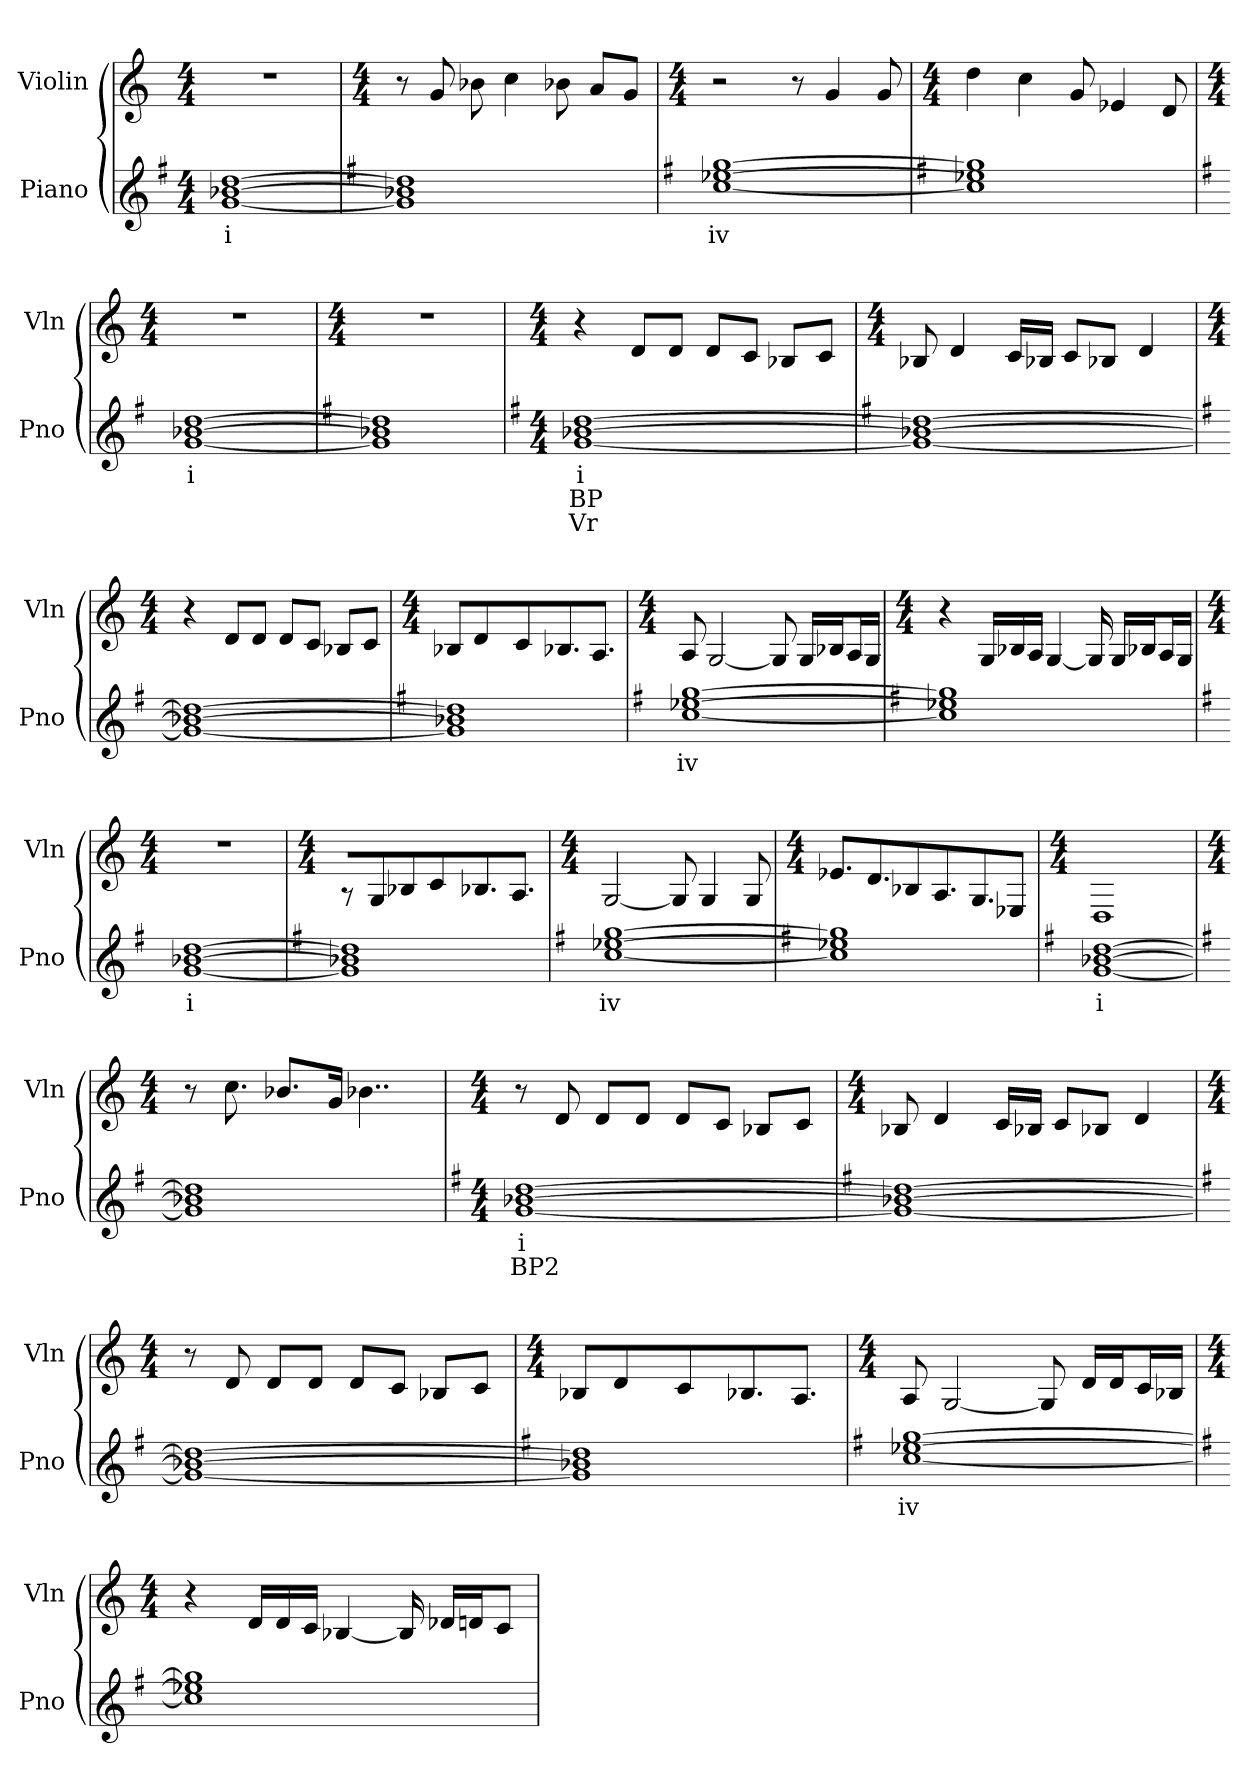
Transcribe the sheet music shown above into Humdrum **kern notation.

**kern	**text	**text	**text	**kern
*part2	*part2	*part2	*part2	*part1
*staff2	*staff2	*staff2	*staff2	*staff1
*I"Piano	*	*	*	*I"Violin
*I'Pno	*	*	*	*I'Vln
*k[f#]	*	*	*	*
*G:	*	*	*	*
*M4/4	*	*	*	*M4/4
=	=	=	=	=
[1g [1b-X [1dd	i	.	.	1r
=	=	=	=	=
*k[f#]	*	*	*	*
*G:	*	*	*	*
*	*	*	*	*M4/4
1g] 1b-X] 1dd]	.	.	.	8r
.	.	.	.	8g
.	.	.	.	8b-X
.	.	.	.	4cc
.	.	.	.	8b-X
.	.	.	.	8aL
.	.	.	.	8gJ
=	=	=	=	=
*k[f#]	*	*	*	*
*G:	*	*	*	*
*	*	*	*	*M4/4
[1cc [1ee-X [1gg	iv	.	.	2r
.	.	.	.	8r
.	.	.	.	4g
.	.	.	.	8g
=	=	=	=	=
*k[f#]	*	*	*	*
*G:	*	*	*	*
*	*	*	*	*M4/4
1cc] 1ee-X] 1gg]	.	.	.	4dd
.	.	.	.	4cc
.	.	.	.	8g
.	.	.	.	4e-X
.	.	.	.	8d
=	=	=	=	=
*k[f#]	*	*	*	*
*G:	*	*	*	*
*	*	*	*	*M4/4
[1g [1b-X [1dd	i	.	.	1r
=	=	=	=	=
*k[f#]	*	*	*	*
*G:	*	*	*	*
*	*	*	*	*M4/4
1g] 1b-X] 1dd]	.	.	.	1r
=	=	=	=	=
*k[f#]	*	*	*	*
*G:	*	*	*	*
*M4/4	*	*	*	*M4/4
[1g [1b-X [1dd	i	BP	Vr	4r
.	.	.	.	8dL
.	.	.	.	8dJ
.	.	.	.	8dL
.	.	.	.	8cJ
.	.	.	.	8B-XL
.	.	.	.	8cJ
=	=	=	=	=
*k[f#]	*	*	*	*
*G:	*	*	*	*
*	*	*	*	*M4/4
1g_ 1b-X_ 1dd_	.	.	.	8B-X
.	.	.	.	4d
.	.	.	.	16cLL
.	.	.	.	16B-XJJ
.	.	.	.	8cL
.	.	.	.	8B-XJ
.	.	.	.	4d
=	=	=	=	=
*k[f#]	*	*	*	*
*G:	*	*	*	*
*	*	*	*	*M4/4
1g_ 1b-X_ 1dd_	.	.	.	4r
.	.	.	.	8dL
.	.	.	.	8dJ
.	.	.	.	8dL
.	.	.	.	8cJ
.	.	.	.	8B-XL
.	.	.	.	8cJ
=	=	=	=	=
*k[f#]	*	*	*	*
*G:	*	*	*	*
*	*	*	*	*M4/4
1g] 1b-X] 1dd]	.	.	.	8B-X
.	.	.	.	4d
.	.	.	.	4c
.	.	.	.	8.B-X
.	.	.	.	8.AJ
=	=	=	=	=
*k[f#]	*	*	*	*
*G:	*	*	*	*
*	*	*	*	*M4/4
[1cc [1ee-X [1gg	iv	.	.	8A
.	.	.	.	[2G
.	.	.	.	8G]
.	.	.	.	16GLL
.	.	.	.	16B-XJ
.	.	.	.	16AL
.	.	.	.	16GJJ
=	=	=	=	=
*k[f#]	*	*	*	*
*G:	*	*	*	*
*	*	*	*	*M4/4
1cc] 1ee-X] 1gg]	.	.	.	4r
.	.	.	.	16GLL
.	.	.	.	16B-X
.	.	.	.	16AJJ
.	.	.	.	[4G
.	.	.	.	16G]
.	.	.	.	16GLL
.	.	.	.	16B-XJ
.	.	.	.	16AL
.	.	.	.	16GJJ
=	=	=	=	=
*k[f#]	*	*	*	*
*G:	*	*	*	*
*	*	*	*	*M4/4
[1g [1b-X [1dd	i	.	.	1r
=	=	=	=	=
*k[f#]	*	*	*	*
*G:	*	*	*	*
*	*	*	*	*M4/4
1g] 1b-X] 1dd]	.	.	.	8r
.	.	.	.	8G
.	.	.	.	8B-X
.	.	.	.	4c
.	.	.	.	8.B-X
.	.	.	.	8.AJ
=	=	=	=	=
*k[f#]	*	*	*	*
*G:	*	*	*	*
*	*	*	*	*M4/4
[1cc [1ee-X [1gg	iv	.	.	[2G
.	.	.	.	8G]
.	.	.	.	4G
.	.	.	.	8G
=	=	=	=	=
*k[f#]	*	*	*	*
*G:	*	*	*	*
*	*	*	*	*M4/4
1cc] 1ee-X] 1gg]	.	.	.	8.e-XL
.	.	.	.	8.dJ
.	.	.	.	8B-XL
.	.	.	.	8.A
.	.	.	.	8.GJ
.	.	.	.	8E-XJ
=	=	=	=	=
*k[f#]	*	*	*	*
*G:	*	*	*	*
*	*	*	*	*M4/4
[1g [1b-X [1dd	i	.	.	1D
=	=	=	=	=
*k[f#]	*	*	*	*
*G:	*	*	*	*
*	*	*	*	*M4/4
1g] 1b-X] 1dd]	.	.	.	8r
.	.	.	.	8.cc
.	.	.	.	8.b-XL
.	.	.	.	16gJk
.	.	.	.	4..b-X
=	=	=	=	=
*k[f#]	*	*	*	*
*G:	*	*	*	*
*M4/4	*	*	*	*M4/4
[1g [1b-X [1dd	i	BP2	.	8r
.	.	.	.	8d
.	.	.	.	8dL
.	.	.	.	8dJ
.	.	.	.	8dL
.	.	.	.	8cJ
.	.	.	.	8B-XL
.	.	.	.	8cJ
=	=	=	=	=
*k[f#]	*	*	*	*
*G:	*	*	*	*
*	*	*	*	*M4/4
1g_ 1b-X_ 1dd_	.	.	.	8B-X
.	.	.	.	4d
.	.	.	.	16cLL
.	.	.	.	16B-XJJ
.	.	.	.	8cL
.	.	.	.	8B-XJ
.	.	.	.	4d
=	=	=	=	=
*k[f#]	*	*	*	*
*G:	*	*	*	*
*	*	*	*	*M4/4
1g_ 1b-X_ 1dd_	.	.	.	8r
.	.	.	.	8d
.	.	.	.	8dL
.	.	.	.	8dJ
.	.	.	.	8dL
.	.	.	.	8cJ
.	.	.	.	8B-XL
.	.	.	.	8cJ
=	=	=	=	=
*k[f#]	*	*	*	*
*G:	*	*	*	*
*	*	*	*	*M4/4
1g] 1b-X] 1dd]	.	.	.	8B-X
.	.	.	.	4d
.	.	.	.	4c
.	.	.	.	8.B-X
.	.	.	.	8.AJ
=	=	=	=	=
*k[f#]	*	*	*	*
*G:	*	*	*	*
*	*	*	*	*M4/4
[1cc [1ee-X [1gg	iv	.	.	8A
.	.	.	.	[2G
.	.	.	.	8G]
.	.	.	.	16dLL
.	.	.	.	16dJ
.	.	.	.	16cL
.	.	.	.	16B-XJJ
=	=	=	=	=
*k[f#]	*	*	*	*
*G:	*	*	*	*
*	*	*	*	*M4/4
1cc] 1ee-X] 1gg]	.	.	.	4r
.	.	.	.	16dLL
.	.	.	.	16d
.	.	.	.	16cJJ
.	.	.	.	[4B-X
.	.	.	.	16B-]
.	.	.	.	16d-XLL
.	.	.	.	16dnJ
.	.	.	.	8cJ
=	=	=	=	=
*-	*-	*-	*-	*-
